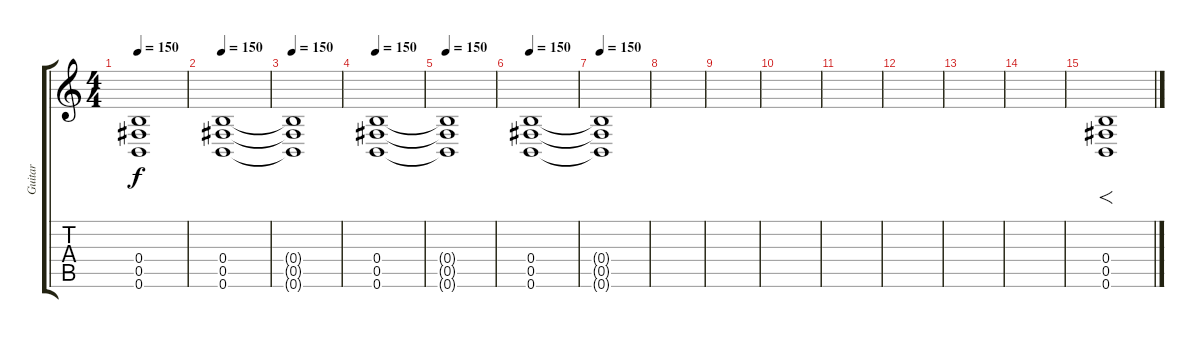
\track ("Guitar" "Guitar") {instrument distortionguitar}
\staff {score tabs}
\tuning (Db4 Ab3 E3 B2 Gb2 B1) {hide}
\ts (4 4)
\tempo 150
\clef g2
\ks c
(0.4{t} 0.5{t} 0.6{t}).1{dy f} |
\tempo 150
(0.4 0.5 0.6).1 |
\tempo 150
(0.4{t} 0.5{t} 0.6{t}).1 |
\tempo 150
(0.4 0.5 0.6).1 |
\tempo 150
(0.4{t} 0.5{t} 0.6{t}).1 |
\tempo 150
(0.4 0.5 0.6).1 |
\tempo 150
(0.4{t} 0.5{t} 0.6{t}).1 |
|
|
|
|
|
|
|
(0.4 0.5 0.6).1{f}
